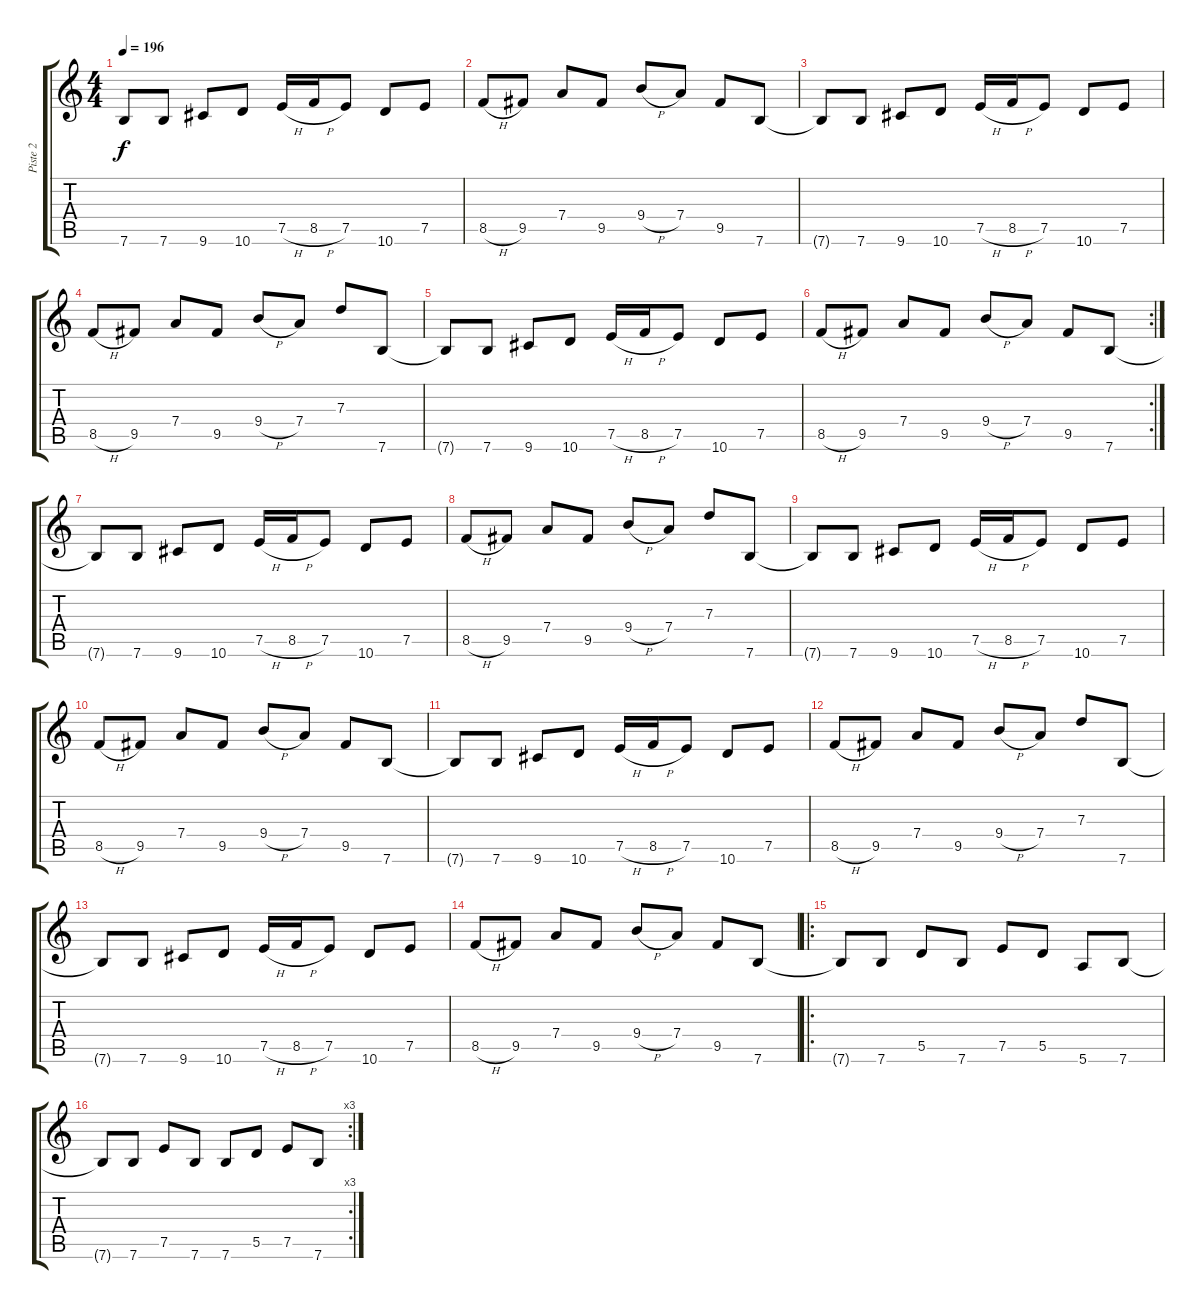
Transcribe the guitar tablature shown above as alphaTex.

\track ("Piste 2" "Piste 2") {instrument distortionguitar}
\staff {score tabs}
\tuning (E4 B3 G3 D3 A2 E2) {hide}
\ts (4 4)
\tempo 196
\clef g2
\ks c
7.6{t}.8{dy f} 7.6.8 9.6.8 10.6.8 7.5{h}.16 8.5{h}.16 7.5.8 10.6.8 7.5.8 |
8.5{h}.8 9.5.8 7.4.8 9.5.8 9.4{h}.8 7.4.8 9.5.8 7.6.8 |
7.6{t}.8 7.6.8 9.6.8 10.6.8 7.5{h}.16 8.5{h}.16 7.5.8 10.6.8 7.5.8 |
8.5{h}.8 9.5.8 7.4.8 9.5.8 9.4{h}.8 7.4.8 7.3.8 7.6.8 |
7.6{t}.8 7.6.8 9.6.8 10.6.8 7.5{h}.16 8.5{h}.16 7.5.8 10.6.8 7.5.8 |
\rc 2
8.5{h}.8 9.5.8 7.4.8 9.5.8 9.4{h}.8 7.4.8 9.5.8 7.6.8 |
7.6{t}.8 7.6.8 9.6.8 10.6.8 7.5{h}.16 8.5{h}.16 7.5.8 10.6.8 7.5.8 |
8.5{h}.8 9.5.8 7.4.8 9.5.8 9.4{h}.8 7.4.8 7.3.8 7.6.8 |
7.6{t}.8 7.6.8 9.6.8 10.6.8 7.5{h}.16 8.5{h}.16 7.5.8 10.6.8 7.5.8 |
8.5{h}.8 9.5.8 7.4.8 9.5.8 9.4{h}.8 7.4.8 9.5.8 7.6.8 |
7.6{t}.8 7.6.8 9.6.8 10.6.8 7.5{h}.16 8.5{h}.16 7.5.8 10.6.8 7.5.8 |
8.5{h}.8 9.5.8 7.4.8 9.5.8 9.4{h}.8 7.4.8 7.3.8 7.6.8 |
7.6{t}.8 7.6.8 9.6.8 10.6.8 7.5{h}.16 8.5{h}.16 7.5.8 10.6.8 7.5.8 |
8.5{h}.8 9.5.8 7.4.8 9.5.8 9.4{h}.8 7.4.8 9.5.8 7.6.8 |
\ro
7.6{t}.8 7.6.8 5.5.8 7.6.8 7.5.8 5.5.8 5.6.8 7.6.8 |
\rc 3
7.6{t}.8 7.6.8 7.5.8 7.6.8 7.6.8 5.5.8 7.5.8 7.6.8
